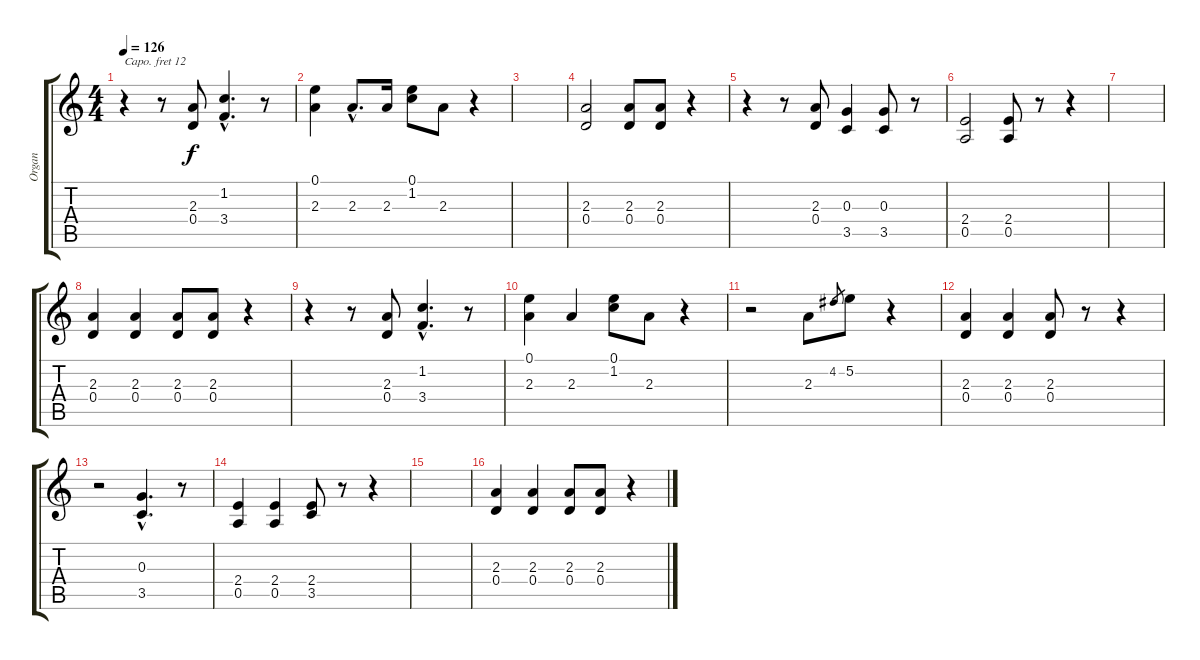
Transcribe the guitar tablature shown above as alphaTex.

\track ("Organ" "Organ") {instrument rockorgan}
\staff {score tabs}
\capo 12
\tuning (E4 B3 G3 D3 A2 E2) {hide}
\ts (4 4)
\tempo 126
\clef g2
\ks c
r.4{dy f} r.8 (2.3 0.4).8 (1.2{hac} 3.4{hac}).4{d} r.8 |
(0.1 2.3).4 2.3{hac}.8{d} 2.3.16 (0.1 1.2).8 2.3.8 r.4 |
|
(2.3 0.4).2 (2.3 0.4).8 (2.3 0.4).8 r.4 |
r.4 r.8 (2.3 0.4).8 (0.3 3.5).4 (0.3 3.5).8 r.8 |
(2.4 0.5).2 (2.4 0.5).8 r.8 r.4 |
|
(2.3 0.4).4 (2.3 0.4).4 (2.3 0.4).8 (2.3 0.4).8 r.4 |
r.4 r.8 (2.3 0.4).8 (1.2{hac} 3.4{hac}).4{d} r.8 |
(0.1 2.3).4 2.3.4 (0.1 1.2).8 2.3.8 r.4 |
r.2 2.3.8 4.2.8{gr} 5.2.8 r.4 |
(2.3 0.4).4 (2.3 0.4).4 (2.3 0.4).8 r.8 r.4 |
r.2 (0.3{hac} 3.5{hac}).4{d} r.8 |
(2.4 0.5).4 (2.4 0.5).4 (2.4 3.5).8 r.8 r.4 |
|
(2.3 0.4).4 (2.3 0.4).4 (2.3 0.4).8 (2.3 0.4).8 r.4
